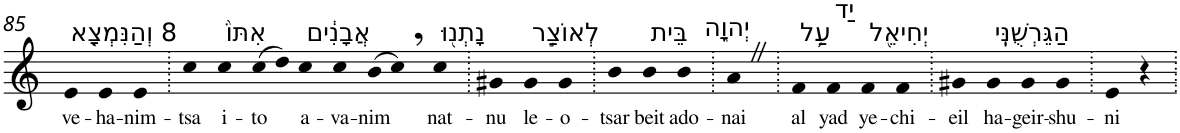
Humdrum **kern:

**kern	**text
*part1	*part1
*staff1	*staff1
*I"Piano	*
*I'Pno	*
!!LO:PB:g=z
*clefG2	*
*k[]	*
=85	=85
!LO:TX:a:t=8 וְהַנִּמְצָ֤א	!
!	!LO:LY:b
4e	ve-
!	!LO:LY:b
4e	-ha-
!	!LO:LY:b
4e	-nim-
=86.	=86.
!	!LO:LY:b
4cc	-tsa
!LO:TX:a:t=אִתּוֹ֙	!
!	!LO:LY:b
4cc	i-
!	!LO:LY:b
(>8cc	-to
8dd)	.
!LO:TX:a:t=אֲבָנִ֔ים	!
!	!LO:LY:b
4cc	a-
!	!LO:LY:b
4cc	-va-
!	!LO:LY:b
(>8b	-nim
8cc,)	.
!LO:TX:a:t=נָתְנ֖וּ	!
!	!LO:LY:b
4cc	nat-
=87.	=87.
!	!LO:LY:b
4g#X	-nu
!LO:TX:a:t=לְאוֹצַ֣ר	!
!	!LO:LY:b
4g#	le-
!	!LO:LY:b
4g#	-o-
=88.	=88.
!	!LO:LY:b
4b	-tsar
!LO:TX:a:t=בֵּית	!
!	!LO:LY:b
4b	beit
!LO:TX:a:t=יְהוָ֑ה	!
!	!LO:LY:b
4b	ado-
=89.	=89.
!	!LO:LY:b
4aZ	-nai
=90.	=90.
!LO:TX:a:t=עַ֥ל	!
!	!LO:LY:b
4f	al
!LO:TX:a:t=יַד	!
!	!LO:LY:b
4f	yad
!LO:TX:a:t=יְחִיאֵ֖ל	!
!	!LO:LY:b
4f	ye-
!	!LO:LY:b
4f	-chi-
=91.	=91.
!	!LO:LY:b
4g#X	-eil
!LO:TX:a:t=הַגֵּרְשֻׁנִּֽי	!
!	!LO:LY:b
4g#	ha-
!	!LO:LY:b
4g#	-geir-
!	!LO:LY:b
4g#	-shu-
=92.	=92.
!	!LO:LY:b
4e	-ni
4r	.
=.	=.
*-	*-
